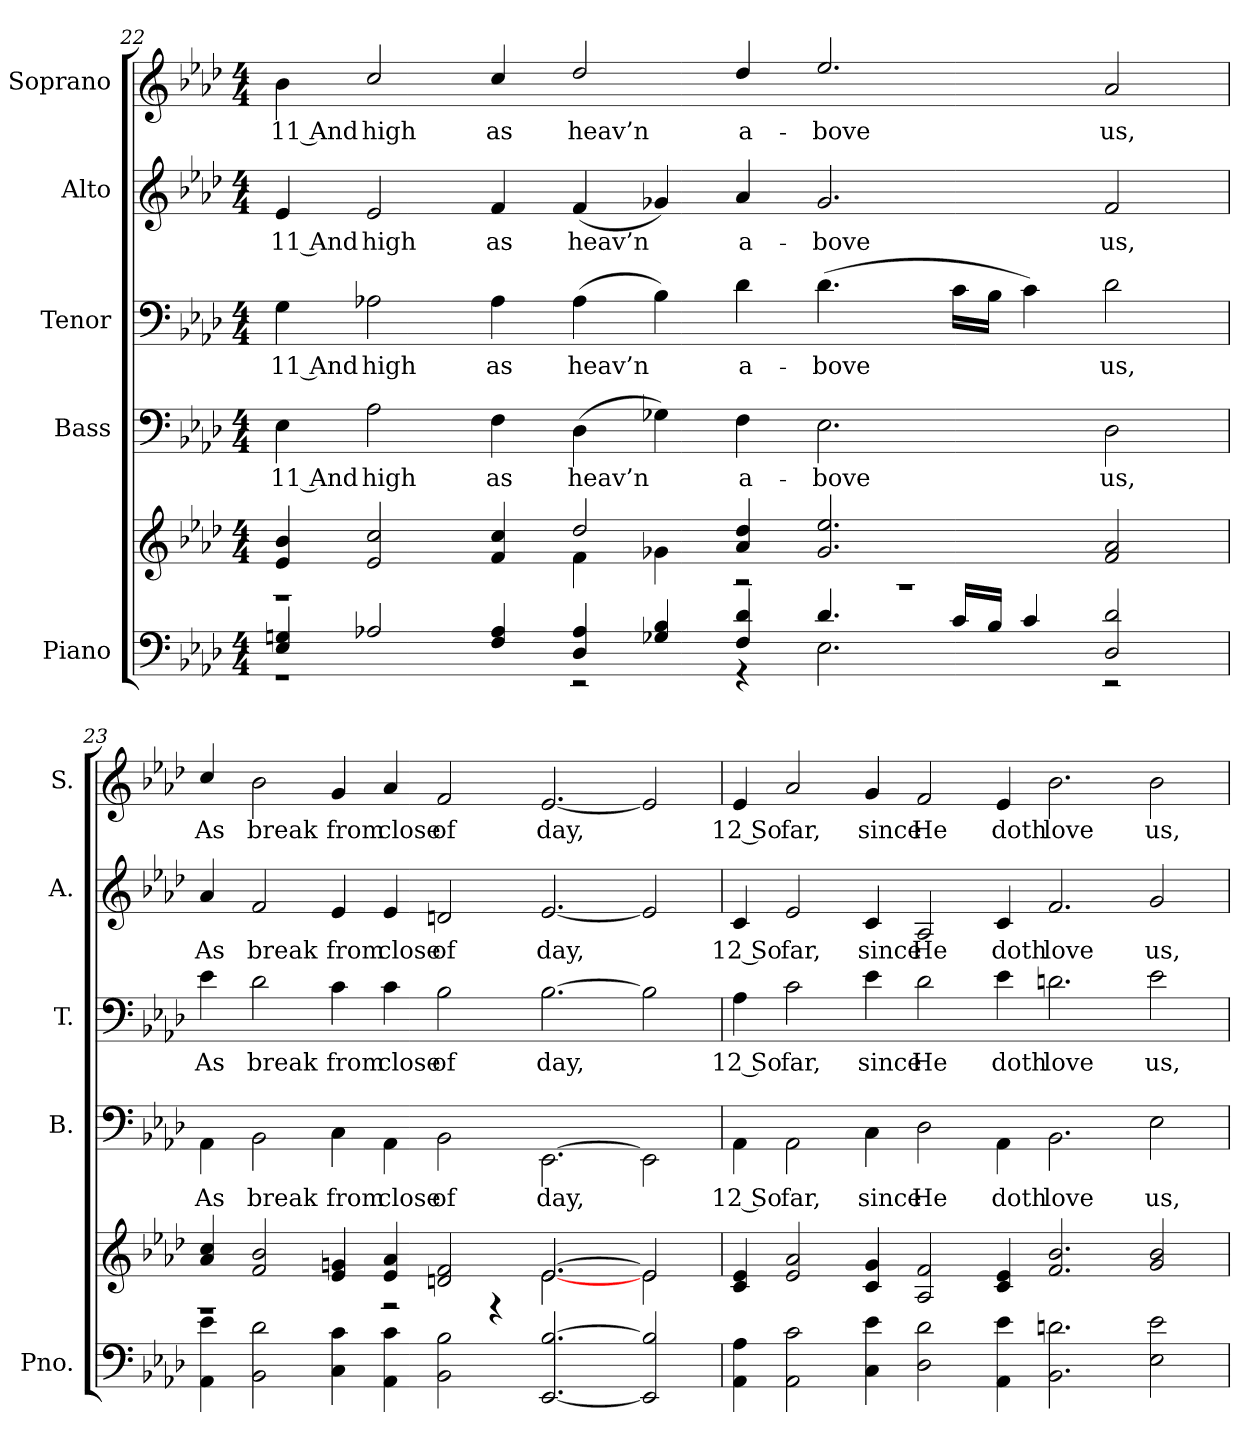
**kern	**kern	**kern	**text	**kern	**text	**kern	**text	**kern	**text
*part5	*part5	*part4	*part4	*part3	*part3	*part2	*part2	*part1	*part1
*staff6	*staff5	*staff4	*staff4	*staff3	*staff3	*staff2	*staff2	*staff1	*staff1
*I"Piano	*	*I"Bass	*	*I"Tenor	*	*I"Alto	*	*I"Soprano	*
*I'Pno.	*	*I'B.	*	*I'T.	*	*I'A.	*	*I'S.	*
*clefF4	*clefG2	*clefF4	*	*clefF4	*	*clefG2	*	*clefG2	*
*k[b-e-a-d-]	*k[b-e-a-d-]	*k[b-e-a-d-]	*	*k[b-e-a-d-]	*	*k[b-e-a-d-]	*	*k[b-e-a-d-]	*
*A-:	*A-:	*A-:	*	*A-:	*	*A-:	*	*A-:	*
*M4/4	*M4/4	*M4/4	*	*M4/4	*	*M4/4	*	*M4/4	*
=22	=22	=22	=22	=22	=22	=22	=22	=22	=22
*^	*^	*	*	*	*	*	*	*	*
!	!	!	!	!	!LO:LY:b:color=#000000	!	!	!	!	!	!
!	!	!	!	!	!	!	!LO:LY:b:color=#000000	!	!	!	!
!	!	!	!	!	!	!	!	!	!LO:LY:b:color=#000000	!	!
!	!	!	!	!	!	!	!	!	!	!	!LO:LY:b:color=#000000
4E-i/ 4Gni	1r	4e-i/ 4b-i	1r	4E-i\	11 And	4Gi\	11 And	4e-i/	11 And	4b-i\	11 And
!	!	!	!	!	!LO:LY:b:color=#000000	!	!	!	!	!	!
!	!	!	!	!	!	!	!LO:LY:b:color=#000000	!	!	!	!
!	!	!	!	!	!	!	!	!	!LO:LY:b:color=#000000	!	!
!	!	!	!	!	!	!	!	!	!	!	!LO:LY:b:color=#000000
2A-Xi/	.	2e-i/ 2cci	.	2A-i\	high	2A-Xi\	high	2e-i/	high	2cci/	high
!	!	!	!	!	!LO:LY:b:color=#000000	!	!	!	!	!	!
!	!	!	!	!	!	!	!LO:LY:b:color=#000000	!	!	!	!
!	!	!	!	!	!	!	!	!	!LO:LY:b:color=#000000	!	!
!	!	!	!	!	!	!	!	!	!	!	!LO:LY:b:color=#000000
4Fi/ 4A-i	.	4fi/ 4cci	.	4Fi\	as	4A-i\	as	4fi/	as	4cci/	as
!	!	!	!	!	!LO:LY:b:color=#000000	!	!	!	!	!	!
!	!	!	!	!	!	!	!LO:LY:b:color=#000000	!	!	!	!
!	!	!	!	!	!	!	!	!	!LO:LY:b:color=#000000	!	!
!	!	!	!	!	!	!	!	!	!	!	!LO:LY:b:color=#000000
4D-i/ 4A-i	2r	2dd-i/	4fi\	(4D-i\	heav’n	(4A-i\	heav’n	(4fi/	heav’n	2dd-i/	heav’n
4G-Xi/ 4B-i	.	.	4g-Xi\	4G-Xi\)	.	4B-i\)	.	4g-Xi/)	.	.	.
!	!	!	!	!	!LO:LY:b:color=#000000	!	!	!	!	!	!
!	!	!	!	!	!	!	!LO:LY:b:color=#000000	!	!	!	!
!	!	!	!	!	!	!	!	!	!LO:LY:b:color=#000000	!	!
!	!	!	!	!	!	!	!	!	!	!	!LO:LY:b:color=#000000
4Fi/ 4d-i	4r	4a-i/ 4dd-i	2r	4Fi\	a-	4d-i\	a-	4a-i/	a-	4dd-i/	a-
!	!	!	!	!	!LO:LY:b:color=#000000	!	!	!	!	!	!
!	!	!	!	!	!	!	!LO:LY:b:color=#000000	!	!	!	!
!	!	!	!	!	!	!	!	!	!LO:LY:b:color=#000000	!	!
!	!	!	!	!	!	!	!	!	!	!	!LO:LY:b:color=#000000
4.d-i/	2.E-i\	2.g-i/ 2.ee-i	.	2.E-i\	-bove	(4.d-i\	-bove	2.g-i/	-bove	2.ee-i/	-bove
.	.	.	1r	.	.	.	.	.	.	.	.
16ci/LL	.	.	.	.	.	16ci\LL	.	.	.	.	.
16B-i/JJ	.	.	.	.	.	16B-i\JJ	.	.	.	.	.
4ci/	.	.	.	.	.	4ci\)	.	.	.	.	.
!	!	!	!	!	!LO:LY:b:color=#000000	!	!	!	!	!	!
!	!	!	!	!	!	!	!LO:LY:b:color=#000000	!	!	!	!
!	!	!	!	!	!	!	!	!	!LO:LY:b:color=#000000	!	!
!	!	!	!	!	!	!	!	!	!	!	!LO:LY:b:color=#000000
2D-i/ 2d-i	2r	2fi/ 2a-i	.	2D-i\	us,	2d-i\	us,	2fi/	us,	2a-i/	us,
*v	*v	*	*	*	*	*	*	*	*	*	*
!!LO:LB:g=z
=23	=23	=23	=23	=23	=23	=23	=23	=23	=23	=23
*^	*	*	*	*	*	*	*	*	*	*
!	!	!	!	!	!LO:LY:b:color=#000000	!	!	!	!	!	!
*v	*v	*	*	*	*	*	*	*	*	*	*
*^	*	*	*	*	*	*	*	*	*	*
!	!	!	!	!	!	!	!LO:LY:b:color=#000000	!	!	!	!
*v	*v	*	*	*	*	*	*	*	*	*	*
*^	*	*	*	*	*	*	*	*	*	*
!	!	!	!	!	!	!	!	!	!LO:LY:b:color=#000000	!	!
*v	*v	*	*	*	*	*	*	*	*	*	*
*^	*	*	*	*	*	*	*	*	*	*
!	!	!	!	!	!	!	!	!	!	!	!LO:LY:b:color=#000000
*v	*v	*	*	*	*	*	*	*	*	*	*
4AA-i\ 4e-i	4a-i/ 4cci	1r	4AA-i\	As	4e-i\	As	4a-i/	As	4cci/	As
!	!	!	!	!LO:LY:b:color=#000000	!	!	!	!	!	!
!	!	!	!	!	!	!LO:LY:b:color=#000000	!	!	!	!
!	!	!	!	!	!	!	!	!LO:LY:b:color=#000000	!	!
!	!	!	!	!	!	!	!	!	!	!LO:LY:b:color=#000000
2BB-i\ 2d-i	2fi/ 2b-i	.	2BB-i\	break	2d-i\	break	2fi/	break	2b-i\	break
!	!	!	!	!LO:LY:b:color=#000000	!	!	!	!	!	!
!	!	!	!	!	!	!LO:LY:b:color=#000000	!	!	!	!
!	!	!	!	!	!	!	!	!LO:LY:b:color=#000000	!	!
!	!	!	!	!	!	!	!	!	!	!LO:LY:b:color=#000000
4Ci\ 4ci	4e-i/ 4gni	.	4Ci\	from	4ci\	from	4e-i/	from	4gi/	from
!	!	!	!	!LO:LY:b:color=#000000	!	!	!	!	!	!
!	!	!	!	!	!	!LO:LY:b:color=#000000	!	!	!	!
!	!	!	!	!	!	!	!	!LO:LY:b:color=#000000	!	!
!	!	!	!	!	!	!	!	!	!	!LO:LY:b:color=#000000
4AA-i\ 4ci	4e-i/ 4a-i	2r	4AA-i\	close	4ci\	close	4e-i/	close	4a-i/	close
!	!	!	!	!LO:LY:b:color=#000000	!	!	!	!	!	!
!	!	!	!	!	!	!LO:LY:b:color=#000000	!	!	!	!
!	!	!	!	!	!	!	!	!LO:LY:b:color=#000000	!	!
!	!	!	!	!	!	!	!	!	!	!LO:LY:b:color=#000000
2BB-i\ 2B-i	2dni/ 2fi	.	2BB-i\	of	2B-i\	of	2dni/	of	2fi/	of
.	.	4r	.	.	.	.	.	.	.	.
!	!	!	!	!LO:LY:b:color=#000000	!	!	!	!	!	!
!	!	!	!	!	!	!LO:LY:b:color=#000000	!	!	!	!
!	!	!	!	!	!	!	!	!LO:LY:b:color=#000000	!	!
!	!	!	!	!	!	!	!	!	!	!LO:LY:b:color=#000000
[<2.EE-i/ [>2.B-i	[>2.e-i/	[<2.e-i\	[>2.EE-i\	day,	[>2.B-i\	day,	[<2.e-i/	day,	[<2.e-i/	day,
2EE-i/] 2B-i]	2e-i/]	2e-i\	2EE-i\]	.	2B-i\]	.	2e-i/]	.	2e-i/]	.
*	*v	*v	*	*	*	*	*	*	*	*
=24	=24	=24	=24	=24	=24	=24	=24	=24	=24
*	*^	*	*	*	*	*	*	*	*
!	!	!	!	!LO:LY:b:color=#000000	!	!	!	!	!	!
*	*v	*v	*	*	*	*	*	*	*	*
*	*^	*	*	*	*	*	*	*	*
!	!	!	!	!	!	!LO:LY:b:color=#000000	!	!	!	!
*	*v	*v	*	*	*	*	*	*	*	*
*	*^	*	*	*	*	*	*	*	*
!	!	!	!	!	!	!	!	!LO:LY:b:color=#000000	!	!
*	*v	*v	*	*	*	*	*	*	*	*
*	*^	*	*	*	*	*	*	*	*
!	!	!	!	!	!	!	!	!	!	!LO:LY:b:color=#000000
*	*v	*v	*	*	*	*	*	*	*	*
4AA-i\ 4A-i	4ci/ 4e-i	4AA-i\	12 So	4A-i\	12 So	4ci/	12 So	4e-i/	12 So
!	!	!	!LO:LY:b:color=#000000	!	!	!	!	!	!
!	!	!	!	!	!LO:LY:b:color=#000000	!	!	!	!
!	!	!	!	!	!	!	!LO:LY:b:color=#000000	!	!
!	!	!	!	!	!	!	!	!	!LO:LY:b:color=#000000
2AA-i\ 2ci	2e-i/ 2a-i	2AA-i\	far,	2ci\	far,	2e-i/	far,	2a-i/	far,
!	!	!	!LO:LY:b:color=#000000	!	!	!	!	!	!
!	!	!	!	!	!LO:LY:b:color=#000000	!	!	!	!
!	!	!	!	!	!	!	!LO:LY:b:color=#000000	!	!
!	!	!	!	!	!	!	!	!	!LO:LY:b:color=#000000
4Ci\ 4e-i	4ci/ 4gi	4Ci\	since	4e-i\	since	4ci/	since	4gi/	since
!	!	!	!LO:LY:b:color=#000000	!	!	!	!	!	!
!	!	!	!	!	!LO:LY:b:color=#000000	!	!	!	!
!	!	!	!	!	!	!	!LO:LY:b:color=#000000	!	!
!	!	!	!	!	!	!	!	!	!LO:LY:b:color=#000000
2D-i\ 2d-i	2A-i/ 2fi	2D-i\	He	2d-i\	He	2A-i/	He	2fi/	He
!	!	!	!LO:LY:b:color=#000000	!	!	!	!	!	!
!	!	!	!	!	!LO:LY:b:color=#000000	!	!	!	!
!	!	!	!	!	!	!	!LO:LY:b:color=#000000	!	!
!	!	!	!	!	!	!	!	!	!LO:LY:b:color=#000000
4AA-i\ 4e-i	4ci/ 4e-i	4AA-i\	doth	4e-i\	doth	4ci/	doth	4e-i/	doth
!	!	!	!LO:LY:b:color=#000000	!	!	!	!	!	!
!	!	!	!	!	!LO:LY:b:color=#000000	!	!	!	!
!	!	!	!	!	!	!	!LO:LY:b:color=#000000	!	!
!	!	!	!	!	!	!	!	!	!LO:LY:b:color=#000000
2.BB-i\ 2.dni	2.fi/ 2.b-i	2.BB-i\	love	2.dni\	love	2.fi/	love	2.b-i\	love
!	!	!	!LO:LY:b:color=#000000	!	!	!	!	!	!
!	!	!	!	!	!LO:LY:b:color=#000000	!	!	!	!
!	!	!	!	!	!	!	!LO:LY:b:color=#000000	!	!
!	!	!	!	!	!	!	!	!	!LO:LY:b:color=#000000
2E-i\ 2e-i	2gi/ 2b-i	2E-i\	us,	2e-i\	us,	2gi/	us,	2b-i\	us,
=	=	=	=	=	=	=	=	=	=
*-	*-	*-	*-	*-	*-	*-	*-	*-	*-
